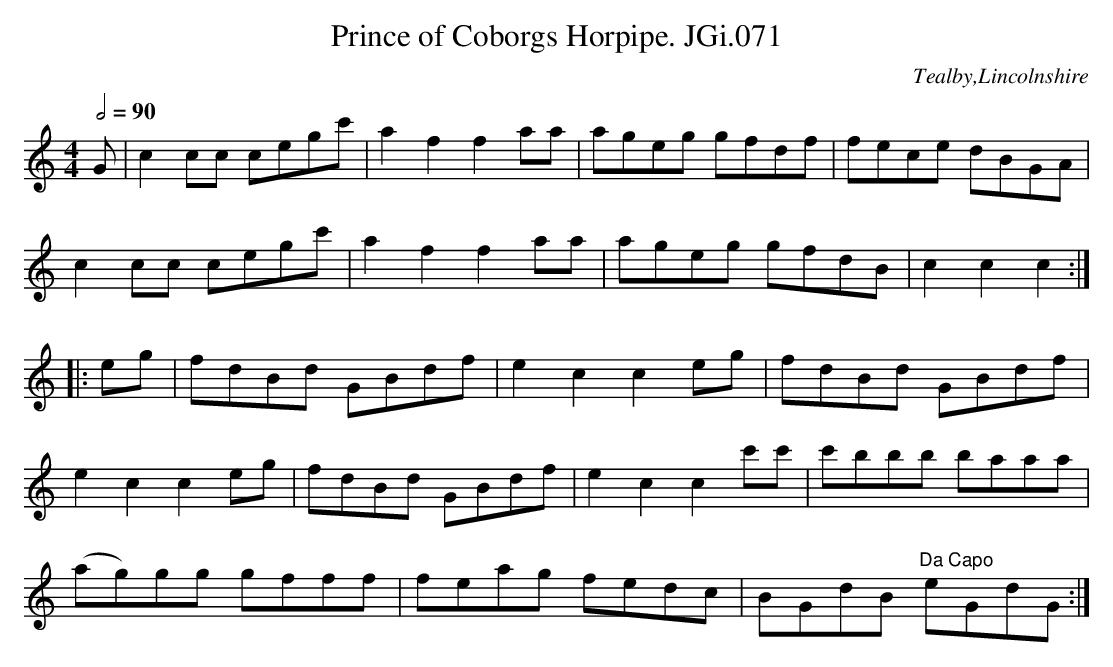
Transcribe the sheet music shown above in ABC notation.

X:1
T:Prince of Coborgs Horpipe. JGi.071
L:1/8
M:4/4
O:Tealby,Lincolnshire
Q:1/2=90
K:C
G|c2cc cegc'|a2f2f2aa|ageg gfdf| fece dBGA|
c2 cc cegc'|a2f2f2aa|ageg gfdB|c2c2c2:|
|:eg|fdBd GBdf|e2c2c2eg|fdBd GBdf|
e2c2c2eg|fdBd GBdf|e2c2c2c'c'|c'bbb baaa|
(ag)gg gfff|feag fedc|BGdB"Da Capo" eGdG:|
